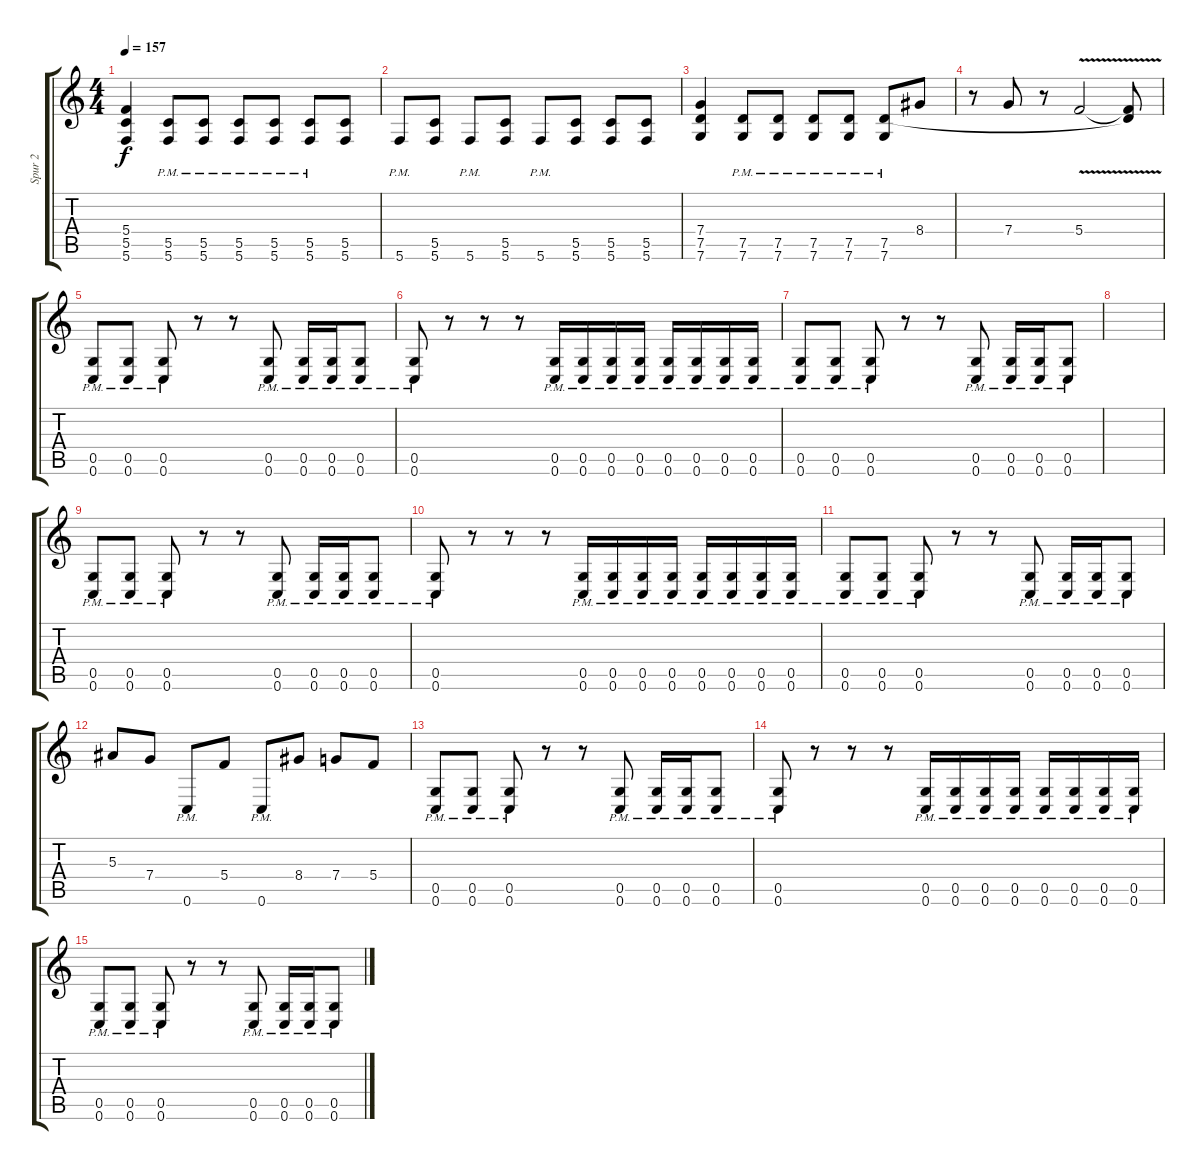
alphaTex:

\track ("Spur 2" "Spur 2") {instrument distortionguitar}
\staff {score tabs}
\tuning (D4 A3 F3 C3 G2 C2) {hide}
\ts (4 4)
\tempo 157
\clef g2
\ks c
(5.4 5.5 5.6).4{dy f} (5.5{pm} 5.6{pm}).8 (5.5{pm} 5.6{pm}).8 (5.5{pm} 5.6{pm}).8 (5.5{pm} 5.6{pm}).8 (5.5{pm} 5.6{pm}).8 (5.5 5.6).8 |
5.6{pm}.8 (5.5 5.6).8 5.6{pm}.8 (5.5 5.6).8 5.6{pm}.8 (5.5 5.6).8 (5.5 5.6).8 (5.5 5.6).8 |
(7.4 7.5 7.6).4 (7.5{pm} 7.6{pm}).8 (7.5{pm} 7.6{pm}).8 (7.5{pm} 7.6{pm}).8 (7.5{pm} 7.6{pm}).8 (7.5{pm} 7.6{pm}).8 8.4.8 |
r.8 7.4.8 r.8 5.4{v}.2 (5.4{t} 7.5{t}).8 |
(0.5{pm} 0.6{pm}).8 (0.5{pm} 0.6{pm}).8 (0.5{pm} 0.6{pm}).8 r.8 r.8 (0.5{pm} 0.6{pm}).8 (0.5{pm} 0.6{pm}).16 (0.5{pm} 0.6{pm}).16 (0.5{pm} 0.6{pm}).8 |
(0.5{pm} 0.6{pm}).8 r.8 r.8 r.8 (0.5{pm} 0.6{pm}).16 (0.5{pm} 0.6{pm}).16 (0.5{pm} 0.6{pm}).16 (0.5{pm} 0.6{pm}).16 (0.5{pm} 0.6{pm}).16 (0.5{pm} 0.6{pm}).16 (0.5{pm} 0.6{pm}).16 (0.5{pm} 0.6{pm}).16 |
(0.5{pm} 0.6{pm}).8 (0.5{pm} 0.6{pm}).8 (0.5{pm} 0.6{pm}).8 r.8 r.8 (0.5{pm} 0.6{pm}).8 (0.5{pm} 0.6{pm}).16 (0.5{pm} 0.6{pm}).16 (0.5{pm} 0.6{pm}).8 |
|
(0.5{pm} 0.6{pm}).8 (0.5{pm} 0.6{pm}).8 (0.5{pm} 0.6{pm}).8 r.8 r.8 (0.5{pm} 0.6{pm}).8 (0.5{pm} 0.6{pm}).16 (0.5{pm} 0.6{pm}).16 (0.5{pm} 0.6{pm}).8 |
(0.5{pm} 0.6{pm}).8 r.8 r.8 r.8 (0.5{pm} 0.6{pm}).16 (0.5{pm} 0.6{pm}).16 (0.5{pm} 0.6{pm}).16 (0.5{pm} 0.6{pm}).16 (0.5{pm} 0.6{pm}).16 (0.5{pm} 0.6{pm}).16 (0.5{pm} 0.6{pm}).16 (0.5{pm} 0.6{pm}).16 |
(0.5{pm} 0.6{pm}).8 (0.5{pm} 0.6{pm}).8 (0.5{pm} 0.6{pm}).8 r.8 r.8 (0.5{pm} 0.6{pm}).8 (0.5{pm} 0.6{pm}).16 (0.5{pm} 0.6{pm}).16 (0.5{pm} 0.6{pm}).8 |
5.3.8 7.4.8 0.6{pm}.8 5.4.8 0.6{pm}.8 8.4.8 7.4.8 5.4.8 |
(0.5{pm} 0.6{pm}).8 (0.5{pm} 0.6{pm}).8 (0.5{pm} 0.6{pm}).8 r.8 r.8 (0.5{pm} 0.6{pm}).8 (0.5{pm} 0.6{pm}).16 (0.5{pm} 0.6{pm}).16 (0.5{pm} 0.6{pm}).8 |
(0.5{pm} 0.6{pm}).8 r.8 r.8 r.8 (0.5{pm} 0.6{pm}).16 (0.5{pm} 0.6{pm}).16 (0.5{pm} 0.6{pm}).16 (0.5{pm} 0.6{pm}).16 (0.5{pm} 0.6{pm}).16 (0.5{pm} 0.6{pm}).16 (0.5{pm} 0.6{pm}).16 (0.5{pm} 0.6{pm}).16 |
(0.5{pm} 0.6{pm}).8 (0.5{pm} 0.6{pm}).8 (0.5{pm} 0.6{pm}).8 r.8 r.8 (0.5{pm} 0.6{pm}).8 (0.5{pm} 0.6{pm}).16 (0.5{pm} 0.6{pm}).16 (0.5{pm} 0.6{pm}).8
